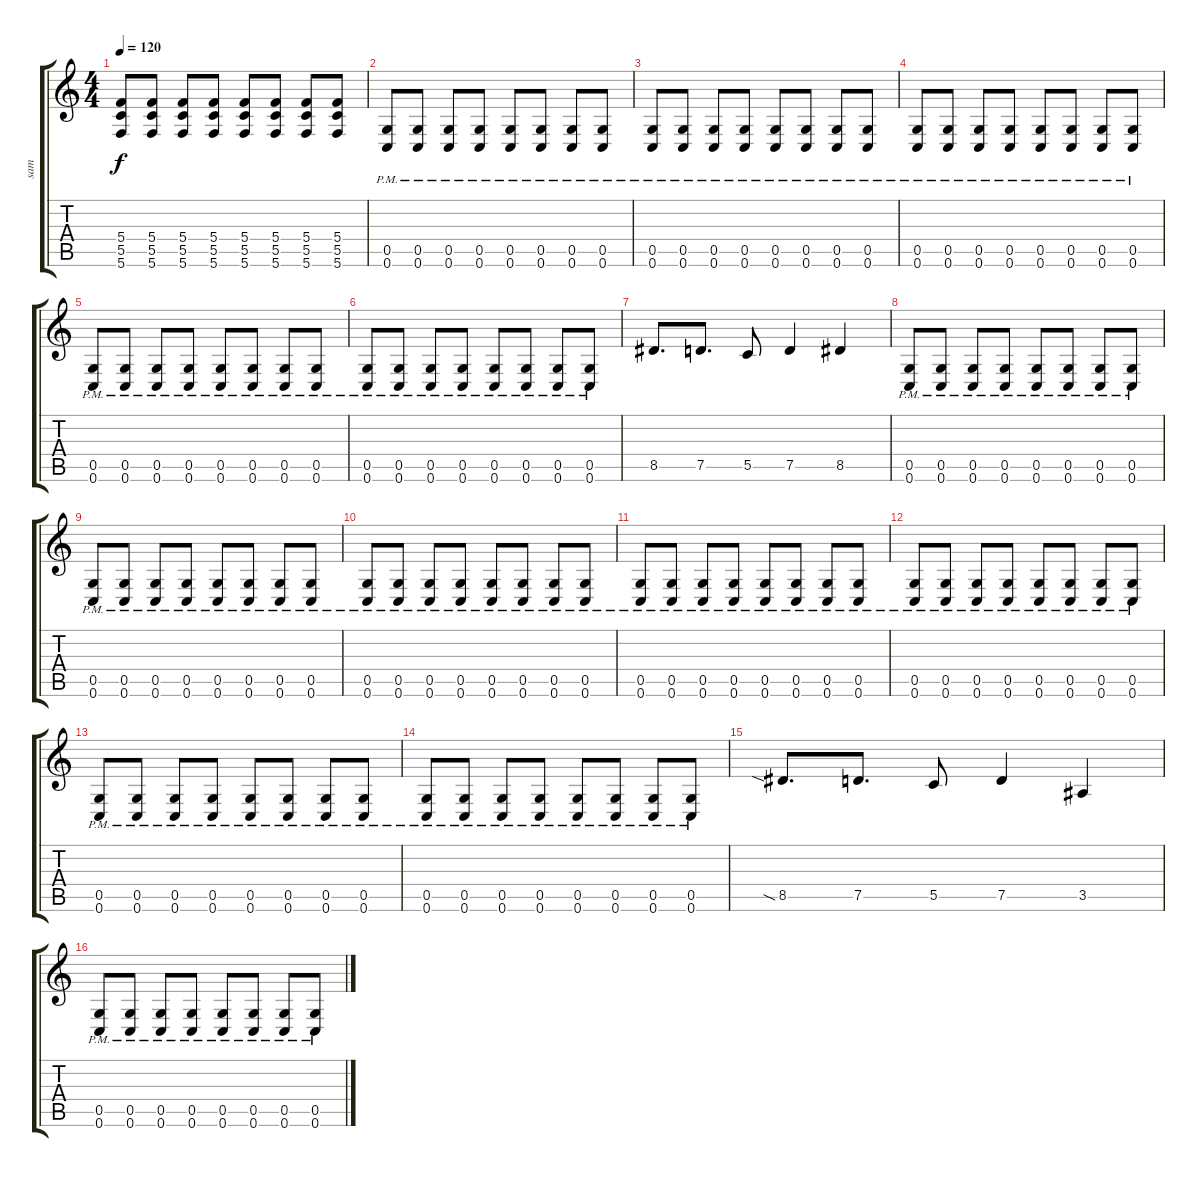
\track ("sam" "sam") {instrument distortionguitar}
\staff {score tabs}
\tuning (D4 A3 F3 C3 G2 C2) {hide}
\ts (4 4)
\tempo 120
\clef g2
\ks c
(5.4 5.5 5.6).8{dy f} (5.4 5.5 5.6).8 (5.4 5.5 5.6).8 (5.4 5.5 5.6).8 (5.4 5.5 5.6).8 (5.4 5.5 5.6).8 (5.4 5.5 5.6).8 (5.4 5.5 5.6).8 |
(0.5{pm} 0.6{pm}).8 (0.5{pm} 0.6{pm}).8 (0.5{pm} 0.6{pm}).8 (0.5{pm} 0.6{pm}).8 (0.5{pm} 0.6{pm}).8 (0.5{pm} 0.6{pm}).8 (0.5{pm} 0.6{pm}).8 (0.5{pm} 0.6{pm}).8 |
(0.5{pm} 0.6{pm}).8 (0.5{pm} 0.6{pm}).8 (0.5{pm} 0.6{pm}).8 (0.5{pm} 0.6{pm}).8 (0.5{pm} 0.6{pm}).8 (0.5{pm} 0.6{pm}).8 (0.5{pm} 0.6{pm}).8 (0.5{pm} 0.6{pm}).8 |
(0.5{pm} 0.6{pm}).8 (0.5{pm} 0.6{pm}).8 (0.5{pm} 0.6{pm}).8 (0.5{pm} 0.6{pm}).8 (0.5{pm} 0.6{pm}).8 (0.5{pm} 0.6{pm}).8 (0.5{pm} 0.6{pm}).8 (0.5{pm} 0.6{pm}).8 |
(0.5{pm} 0.6{pm}).8 (0.5{pm} 0.6{pm}).8 (0.5{pm} 0.6{pm}).8 (0.5{pm} 0.6{pm}).8 (0.5{pm} 0.6{pm}).8 (0.5{pm} 0.6{pm}).8 (0.5{pm} 0.6{pm}).8 (0.5{pm} 0.6{pm}).8 |
(0.5{pm} 0.6{pm}).8 (0.5{pm} 0.6{pm}).8 (0.5{pm} 0.6{pm}).8 (0.5{pm} 0.6{pm}).8 (0.5{pm} 0.6{pm}).8 (0.5{pm} 0.6{pm}).8 (0.5{pm} 0.6{pm}).8 (0.5{pm} 0.6{pm}).8 |
8.5.8{d} 7.5.8{d} 5.5.8 7.5.4 8.5.4 |
(0.5{pm} 0.6{pm}).8 (0.5{pm} 0.6{pm}).8 (0.5{pm} 0.6{pm}).8 (0.5{pm} 0.6{pm}).8 (0.5{pm} 0.6{pm}).8 (0.5{pm} 0.6{pm}).8 (0.5{pm} 0.6{pm}).8 (0.5{pm} 0.6{pm}).8 |
(0.5{pm} 0.6{pm}).8 (0.5{pm} 0.6{pm}).8 (0.5{pm} 0.6{pm}).8 (0.5{pm} 0.6{pm}).8 (0.5{pm} 0.6{pm}).8 (0.5{pm} 0.6{pm}).8 (0.5{pm} 0.6{pm}).8 (0.5{pm} 0.6{pm}).8 |
(0.5{pm} 0.6{pm}).8 (0.5{pm} 0.6{pm}).8 (0.5{pm} 0.6{pm}).8 (0.5{pm} 0.6{pm}).8 (0.5{pm} 0.6{pm}).8 (0.5{pm} 0.6{pm}).8 (0.5{pm} 0.6{pm}).8 (0.5{pm} 0.6{pm}).8 |
(0.5{pm} 0.6{pm}).8 (0.5{pm} 0.6{pm}).8 (0.5{pm} 0.6{pm}).8 (0.5{pm} 0.6{pm}).8 (0.5{pm} 0.6{pm}).8 (0.5{pm} 0.6{pm}).8 (0.5{pm} 0.6{pm}).8 (0.5{pm} 0.6{pm}).8 |
(0.5{pm} 0.6{pm}).8 (0.5{pm} 0.6{pm}).8 (0.5{pm} 0.6{pm}).8 (0.5{pm} 0.6{pm}).8 (0.5{pm} 0.6{pm}).8 (0.5{pm} 0.6{pm}).8 (0.5{pm} 0.6{pm}).8 (0.5{pm} 0.6{pm}).8 |
(0.5{pm} 0.6{pm}).8 (0.5{pm} 0.6{pm}).8 (0.5{pm} 0.6{pm}).8 (0.5{pm} 0.6{pm}).8 (0.5{pm} 0.6{pm}).8 (0.5{pm} 0.6{pm}).8 (0.5{pm} 0.6{pm}).8 (0.5{pm} 0.6{pm}).8 |
(0.5{pm} 0.6{pm}).8 (0.5{pm} 0.6{pm}).8 (0.5{pm} 0.6{pm}).8 (0.5{pm} 0.6{pm}).8 (0.5{pm} 0.6{pm}).8 (0.5{pm} 0.6{pm}).8 (0.5{pm} 0.6{pm}).8 (0.5{pm} 0.6{pm}).8 |
8.5{sia}.8{d} 7.5.8{d} 5.5.8 7.5.4 3.5.4 |
(0.5{pm} 0.6{pm}).8 (0.5{pm} 0.6{pm}).8 (0.5{pm} 0.6{pm}).8 (0.5{pm} 0.6{pm}).8 (0.5{pm} 0.6{pm}).8 (0.5{pm} 0.6{pm}).8 (0.5{pm} 0.6{pm}).8 (0.5{pm} 0.6{pm}).8
